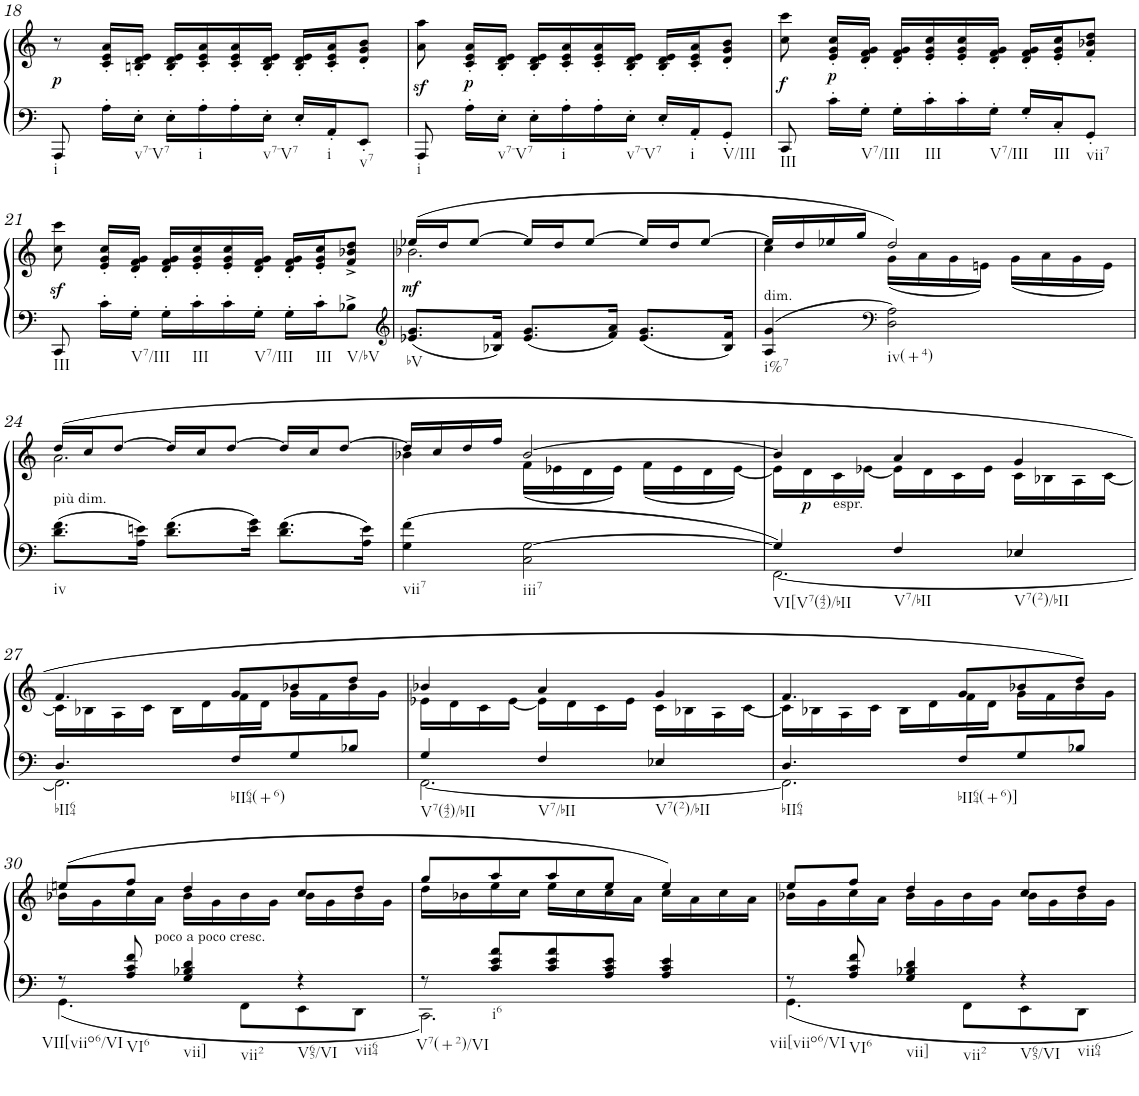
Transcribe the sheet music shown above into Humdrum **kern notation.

**kern	**kern	**dynam
*part1	*part1	*part1
*staff2	*staff1	*staff1/2
*I"Piano	*	*
*I'Pno.	*	*
!!LO:PB:g=z
*clefF4	*clefG2	*
*k[]	*k[]	*
*M3/4	*M3/4	*
=18	=18	=18
!LO:TX:b:t=i	!	!
!	!	!LO:DY:b
8AAA/	8r	p
16A'\LL	16c/' 16e/' 16a/'LL	.
!LO:TX:b:t=v7-V7	!	!
16E'\JJ	16Bn/' 16d/' 16e/'JJ	.
16E'\LL	16B/' 16d/' 16e/'LL	.
!LO:TX:b:t=i	!	!
16A'\	16c/' 16e/' 16a/'	.
16A'\	16c/' 16e/' 16a/'	.
!LO:TX:b:t=v7-V7	!	!
16E'\JJ	16B/' 16d/' 16e/'JJ	.
16E'/LL	16B/' 16d/' 16e/'LL	.
!LO:TX:b:t=i	!	!
16AA'/J	16c/' 16e/' 16a/'J	.
!LO:TX:b:t=v7	!	!
8EE'/J	8d/' 8g/' 8b/'J	.
=19	=19	=19
!LO:TX:b:t=i	!	!
8AAA/	8a\z< 8aa\z<	.
!	!	!LO:DY:b
16A'\LL	16c/' 16e/' 16a/'LL	p
!LO:TX:b:t=v7-V7	!	!
16E'\JJ	16B/' 16d/' 16e/'JJ	.
16E'\LL	16B/' 16d/' 16e/'LL	.
!LO:TX:b:t=i	!	!
16A'\	16c/' 16e/' 16a/'	.
16A'\	16c/' 16e/' 16a/'	.
!LO:TX:b:t=v7-V7	!	!
16E'\JJ	16B/' 16d/' 16e/'JJ	.
16E'/LL	16B/' 16d/' 16e/'LL	.
!LO:TX:b:t=i	!	!
16AA'/J	16c/' 16e/' 16a/'J	.
!LO:TX:b:t=V/III	!	!
8GG'/J	8d/' 8g/' 8b/'J	.
=20	=20	=20
!LO:TX:b:t=III	!	!
!	!	!LO:DY:b
8CC/	8cc\ 8ccc\	f
!	!	!LO:DY:b
16c'\LL	16e/' 16g/' 16cc/'LL	p
!LO:TX:b:t=V7/III	!	!
16G'\JJ	16d/' 16f/' 16g/'JJ	.
16G'\LL	16d/' 16f/' 16g/'LL	.
!LO:TX:b:t=III	!	!
16c'\	16e/' 16g/' 16cc/'	.
16c'\	16e/' 16g/' 16cc/'	.
!LO:TX:b:t=V7/III	!	!
16G'\JJ	16d/' 16f/' 16g/'JJ	.
16G'/LL	16d/' 16f/' 16g/'LL	.
!LO:TX:b:t=III	!	!
16C'/J	16e/' 16g/' 16cc/'J	.
!LO:TX:b:t=vii7	!	!
8GG'/J	8f/' 8b-X/' 8dd/'J	.
!!LO:LB:g=z
=21	=21	=21
!LO:TX:b:t=III	!	!
8CC/	8cc\z< 8ccc\z<	.
16c'\LL	16e/' 16g/' 16cc/'LL	.
!LO:TX:b:t=V7/III	!	!
16G'\JJ	16d/' 16f/' 16g/'JJ	.
16G'\LL	16d/' 16f/' 16g/'LL	.
!LO:TX:b:t=III	!	!
16c'\	16e/' 16g/' 16cc/'	.
16c'\	16e/' 16g/' 16cc/'	.
!LO:TX:b:t=V7/III	!	!
16G'\JJ	16d/' 16f/' 16g/'JJ	.
16G'\LL	16d/' 16f/' 16g/'LL	.
!LO:TX:b:t=III	!	!
16c'\J	16e/' 16g/' 16cc/'J	.
!LO:TX:b:t=V/bV	!	!
8B-X^\J	8f/^ 8b-X/^ 8dd/^J	.
=22	=22	=22
*clefG2	*	*
*	*^	*
!LO:TX:b:t=bV	!	!	!
!	!	!	!LO:DY:b
8.e-X/ 8.g/L	(16ee-X/LL	2.b-X\	mf
.	16dd/J	.	.
.	[8ee-/J	.	.
16B-X/ 16f/Jk	.	.	.
8.e-/ 8.g/L	16ee-/LL]	.	.
.	16dd/J	.	.
.	[8ee-/J	.	.
16f/ 16a/Jk	.	.	.
8.e-/ 8.g/L	16ee-/LL]	.	.
.	16dd/J	.	.
.	[8ee-/J	.	.
16B-/ 16f/Jk	.	.	.
=23	=23	=23	=23
!	!LO:TX:b:t=dim.	!	!
!LO:TX:b:t=i%7	!	!	!
4A/ 4g/	16ee-/LL]	4cc\	.
.	16dd/	.	.
.	16ee-X/	.	.
.	16gg/JJ	.	.
*clefF4	*	*	*
!LO:TX:b:t=iv(+4)	!	!	!
2D\ 2A\	2dd/)	(16g\LL	.
.	.	16a\	.
.	.	16g\	.
.	.	16en\JJ)	.
.	.	(16g\LL	.
.	.	16a\	.
.	.	16g\	.
.	.	16e\JJ)	.
!!LO:LB:g=z	!!
=24	=24	=24	=24
!	!LO:TX:b:t=più dim.	!	!
!LO:TX:b:t=iv	!	!	!
8.d\ 8.f\L	(16dd/LL	2.a\	.
.	16cc/J	.	.
.	[8dd/J	.	.
16A\ 16en\Jk	.	.	.
8.d\ 8.f\L	16dd/LL]	.	.
.	16cc/J	.	.
.	[8dd/J	.	.
16e\ 16g\Jk	.	.	.
8.d\ 8.f\L	16dd/LL]	.	.
.	16cc/J	.	.
.	[8dd/J	.	.
16A\ 16e\Jk	.	.	.
=25	=25	=25	=25
!LO:TX:b:t=vii7	!	!	!
4G\ 4f\	16dd/LL]	4b-X\	.
.	16cc/	.	.
.	16dd/	.	.
.	16ff/JJ	.	.
!LO:TX:b:t=iii7	!	!	!
2C\ [2G\	[2b-/	(16f\LL	.
.	.	16e-X\	.
.	.	16d\	.
.	.	16e-\JJ)	.
.	.	(16f\LL	.
.	.	16e-\	.
.	.	16d\	.
.	.	[16e-\JJ)	.
=26	=26	=26	=26
*^	*	*	*
!LO:TX:b:t=VI[V7(42)/bII	!	!	!	!
4G/]	[2.FF\	4b-/]	16e-\LL]	.
!	!	!	!	!LO:DY:b
.	.	.	16d\	p
!	!	!	!LO:TX:b:t=espr.	!
.	.	.	16c\	.
.	.	.	[16e-X\JJ	.
!LO:TX:b:t=V7/bII	!	!	!	!
4F/	.	4a/	16e-\LL]	.
.	.	.	16d\	.
.	.	.	16c\	.
.	.	.	16e-\JJ	.
!LO:TX:b:t=V7(2)/bII	!	!	!	!
4E-X/	.	4g/	16c\LL	.
.	.	.	16B-X\	.
.	.	.	16A\	.
.	.	.	[16c\JJ	.
!!LO:LB:g=z	!!
=27	=27	=27	=27	=27
!LO:TX:b:t=bII64	!	!	!	!
4.D/	2.FF\]	4.f/	16c\LL]	.
.	.	.	16B-X\	.
.	.	.	16A\	.
.	.	.	16c\JJ	.
.	.	.	16B-\LL	.
.	.	.	16d\	.
!LO:TX:b:t=bII64(+6)	!	!	!	!
8F/L	.	8g/L	16f\	.
.	.	.	16d\JJ	.
8G/	.	8b-X/	16g\LL	.
.	.	.	16f\	.
8B-X/J	.	8dd/J	16b-\	.
.	.	.	16g\JJ	.
=28	=28	=28	=28	=28
!LO:TX:b:t=V7(42)/bII	!	!	!	!
4G/	[2.FF\	4b-X/	16e-X\LL	.
.	.	.	16d\	.
.	.	.	16c\	.
.	.	.	[16e-\JJ	.
!LO:TX:b:t=V7/bII	!	!	!	!
4F/	.	4a/	16e-\LL]	.
.	.	.	16d\	.
.	.	.	16c\	.
.	.	.	16e-\JJ	.
!LO:TX:b:t=V7(2)/bII	!	!	!	!
4E-X/	.	4g/	16c\LL	.
.	.	.	16B-X\	.
.	.	.	16A\	.
.	.	.	[16c\JJ	.
=29	=29	=29	=29	=29
!LO:TX:b:t=bII64	!	!	!	!
4.D/	2.FF\]	4.f/	16c\LL]	.
.	.	.	16B-X\	.
.	.	.	16A\	.
.	.	.	16c\JJ	.
.	.	.	16B-\LL	.
.	.	.	16d\	.
!LO:TX:b:t=bII64(+6)]	!	!	!	!
8F/L	.	8g/L	16f\	.
.	.	.	16d\JJ	.
8G/	.	8b-X/	16g\LL	.
.	.	.	16f\	.
8B-X/J	.	8dd/J)	16b-\	.
.	.	.	16g\JJ	.
!!LO:LB:g=z	!!
=30	=30	=30	=30	=30
!LO:TX:b:t=VII[viio6/VI	!	!	!	!
8r	4.GG\	(8een/L	16b-X\LL	.
.	.	.	16g\	.
!LO:TX:b:t=VI6	!	!	!	!
8A/ 8c/ 8f/	.	8ff/J	16cc\	.
!	!	!	!LO:TX:b:t=poco a poco cresc.	!
.	.	.	16a\JJ	.
!LO:TX:b:t=vii]	!	!	!	!
!LO:TX:b:t=vii2	!	!	!	!
4G/ 4B-X/ 4d/	.	4dd/	16b-\LL	.
.	.	.	16g\	.
.	8FF\L	.	16b-\	.
.	.	.	16g\JJ	.
!LO:TX:b:t=V65/VI	!	!	!	!
!LO:TX:b:t=vii64	!	!	!	!
4r	8EE\	8cc/L	16b-\LL	.
.	.	.	16g\	.
.	8DD\J	8dd/J	16b-\	.
.	.	.	16g\JJ	.
=31	=31	=31	=31	=31
!LO:TX:b:t=V7(+2)/VI	!	!	!	!
8r	2.CC\	8gg/L	16dd\LL	.
.	.	.	16b-X\	.
!LO:TX:b:t=i6	!	!	!	!
8c/ 8e/ 8a/L	.	8aa/	16ee\	.
.	.	.	16cc\JJ	.
8c/ 8e/ 8a/	.	8aa/	16ee\LL	.
.	.	.	16cc\	.
8A/ 8c/ 8e/J	.	8ee/J	16cc\	.
.	.	.	16a\JJ	.
4A/ 4c/ 4e/	.	4ee/)	16cc\LL	.
.	.	.	16a\	.
.	.	.	16cc\	.
.	.	.	16a\JJ	.
=32	=32	=32	=32	=32
!LO:TX:b:t=vii[viio6/VI	!	!	!	!
8r	4.GG\	8ee/L	16b-X\LL	.
.	.	.	16g\	.
!LO:TX:b:t=VI6	!	!	!	!
8A/ 8c/ 8f/	.	8ff/J	16cc\	.
.	.	.	16a\JJ	.
!LO:TX:b:t=vii]	!	!	!	!
!LO:TX:b:t=vii2	!	!	!	!
4G/ 4B-X/ 4d/	.	4dd/	16b-\LL	.
.	.	.	16g\	.
.	8FF\L	.	16b-\	.
.	.	.	16g\JJ	.
!LO:TX:b:t=V65/VI	!	!	!	!
!LO:TX:b:t=vii64	!	!	!	!
4r	8EE\	8cc/L	16b-\LL	.
.	.	.	16g\	.
.	8DD\J	8dd/J	16b-\	.
.	.	.	16g\JJ	.
*v	*v	*	*	*
*	*v	*v	*
=	=	=
*-	*-	*-
